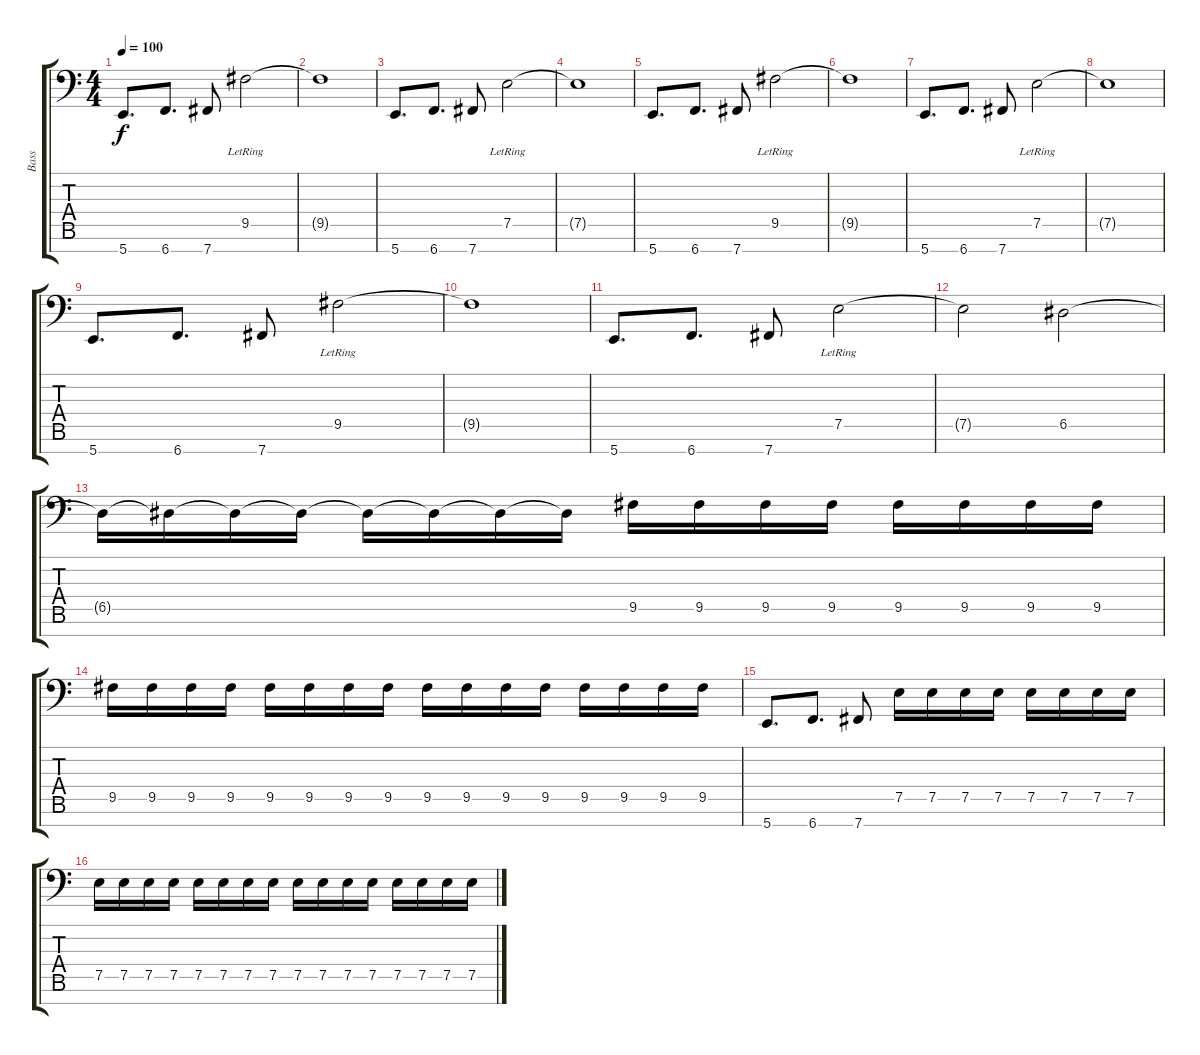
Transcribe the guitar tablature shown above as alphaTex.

\track ("Bass" "Bass") {instrument electricbasspick}
\staff {score tabs}
\tuning (E3 B2 G2 D2 A1 E1 B0) {hide}
\ts (4 4)
\tempo 100
\clef f4
\ks c
5.7.8{d dy f} 6.7.8{d} 7.7.8 9.5{lr}.2 |
9.5{t}.1 |
5.7.8{d} 6.7.8{d} 7.7.8 7.5{lr}.2 |
7.5{t}.1 |
5.7.8{d} 6.7.8{d} 7.7.8 9.5{lr}.2 |
9.5{t}.1 |
5.7.8{d} 6.7.8{d} 7.7.8 7.5{lr}.2 |
7.5{t}.1 |
5.7.8{d} 6.7.8{d} 7.7.8 9.5{lr}.2 |
9.5{t}.1 |
5.7.8{d} 6.7.8{d} 7.7.8 7.5{lr}.2 |
7.5{t}.2 6.5.2 |
6.5{t}.16 6.5{t}.16 6.5{t}.16 6.5{t}.16 6.5{t}.16 6.5{t}.16 6.5{t}.16 6.5{t}.16 9.5.16 9.5.16 9.5.16 9.5.16 9.5.16 9.5.16 9.5.16 9.5.16 |
9.5.16 9.5.16 9.5.16 9.5.16 9.5.16 9.5.16 9.5.16 9.5.16 9.5.16 9.5.16 9.5.16 9.5.16 9.5.16 9.5.16 9.5.16 9.5.16 |
5.7.8{d} 6.7.8{d} 7.7.8 7.5.16 7.5.16 7.5.16 7.5.16 7.5.16 7.5.16 7.5.16 7.5.16 |
7.5.16 7.5.16 7.5.16 7.5.16 7.5.16 7.5.16 7.5.16 7.5.16 7.5.16 7.5.16 7.5.16 7.5.16 7.5.16 7.5.16 7.5.16 7.5.16
